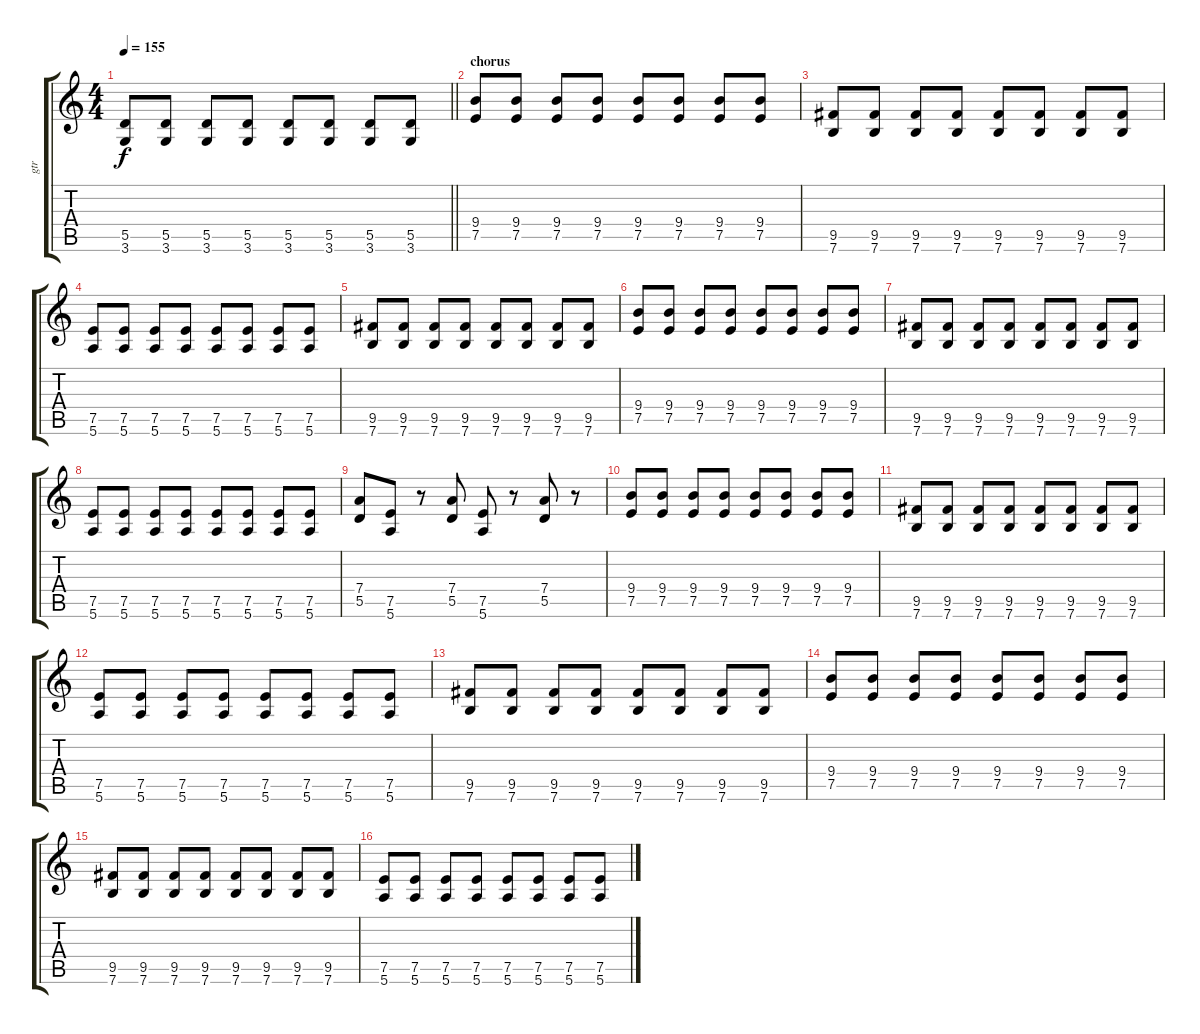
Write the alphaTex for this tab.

\track ("gtr" "gtr") {instrument overdrivenguitar}
\staff {score tabs}
\tuning (E4 B3 G3 D3 A2 E2) {hide}
\ts (4 4)
\tempo 155
\clef g2
\barLineRight lightlight
\ks c
(5.5 3.6).8{dy f} (5.5 3.6).8 (5.5 3.6).8 (5.5 3.6).8 (5.5 3.6).8 (5.5 3.6).8 (5.5 3.6).8 (5.5 3.6).8 |
\section ("" "chorus")
(9.4 7.5).8 (9.4 7.5).8 (9.4 7.5).8 (9.4 7.5).8 (9.4 7.5).8 (9.4 7.5).8 (9.4 7.5).8 (9.4 7.5).8 |
(9.5 7.6).8 (9.5 7.6).8 (9.5 7.6).8 (9.5 7.6).8 (9.5 7.6).8 (9.5 7.6).8 (9.5 7.6).8 (9.5 7.6).8 |
(7.5 5.6).8 (7.5 5.6).8 (7.5 5.6).8 (7.5 5.6).8 (7.5 5.6).8 (7.5 5.6).8 (7.5 5.6).8 (7.5 5.6).8 |
(9.5 7.6).8 (9.5 7.6).8 (9.5 7.6).8 (9.5 7.6).8 (9.5 7.6).8 (9.5 7.6).8 (9.5 7.6).8 (9.5 7.6).8 |
(9.4 7.5).8 (9.4 7.5).8 (9.4 7.5).8 (9.4 7.5).8 (9.4 7.5).8 (9.4 7.5).8 (9.4 7.5).8 (9.4 7.5).8 |
(9.5 7.6).8 (9.5 7.6).8 (9.5 7.6).8 (9.5 7.6).8 (9.5 7.6).8 (9.5 7.6).8 (9.5 7.6).8 (9.5 7.6).8 |
(7.5 5.6).8 (7.5 5.6).8 (7.5 5.6).8 (7.5 5.6).8 (7.5 5.6).8 (7.5 5.6).8 (7.5 5.6).8 (7.5 5.6).8 |
(7.4 5.5).8 (7.5 5.6).8 r.8 (7.4 5.5).8 (7.5 5.6).8 r.8 (7.4 5.5).8 r.8 |
(9.4 7.5).8 (9.4 7.5).8 (9.4 7.5).8 (9.4 7.5).8 (9.4 7.5).8 (9.4 7.5).8 (9.4 7.5).8 (9.4 7.5).8 |
(9.5 7.6).8 (9.5 7.6).8 (9.5 7.6).8 (9.5 7.6).8 (9.5 7.6).8 (9.5 7.6).8 (9.5 7.6).8 (9.5 7.6).8 |
(7.5 5.6).8 (7.5 5.6).8 (7.5 5.6).8 (7.5 5.6).8 (7.5 5.6).8 (7.5 5.6).8 (7.5 5.6).8 (7.5 5.6).8 |
(9.5 7.6).8 (9.5 7.6).8 (9.5 7.6).8 (9.5 7.6).8 (9.5 7.6).8 (9.5 7.6).8 (9.5 7.6).8 (9.5 7.6).8 |
(9.4 7.5).8 (9.4 7.5).8 (9.4 7.5).8 (9.4 7.5).8 (9.4 7.5).8 (9.4 7.5).8 (9.4 7.5).8 (9.4 7.5).8 |
(9.5 7.6).8 (9.5 7.6).8 (9.5 7.6).8 (9.5 7.6).8 (9.5 7.6).8 (9.5 7.6).8 (9.5 7.6).8 (9.5 7.6).8 |
(7.5 5.6).8 (7.5 5.6).8 (7.5 5.6).8 (7.5 5.6).8 (7.5 5.6).8 (7.5 5.6).8 (7.5 5.6).8 (7.5 5.6).8
